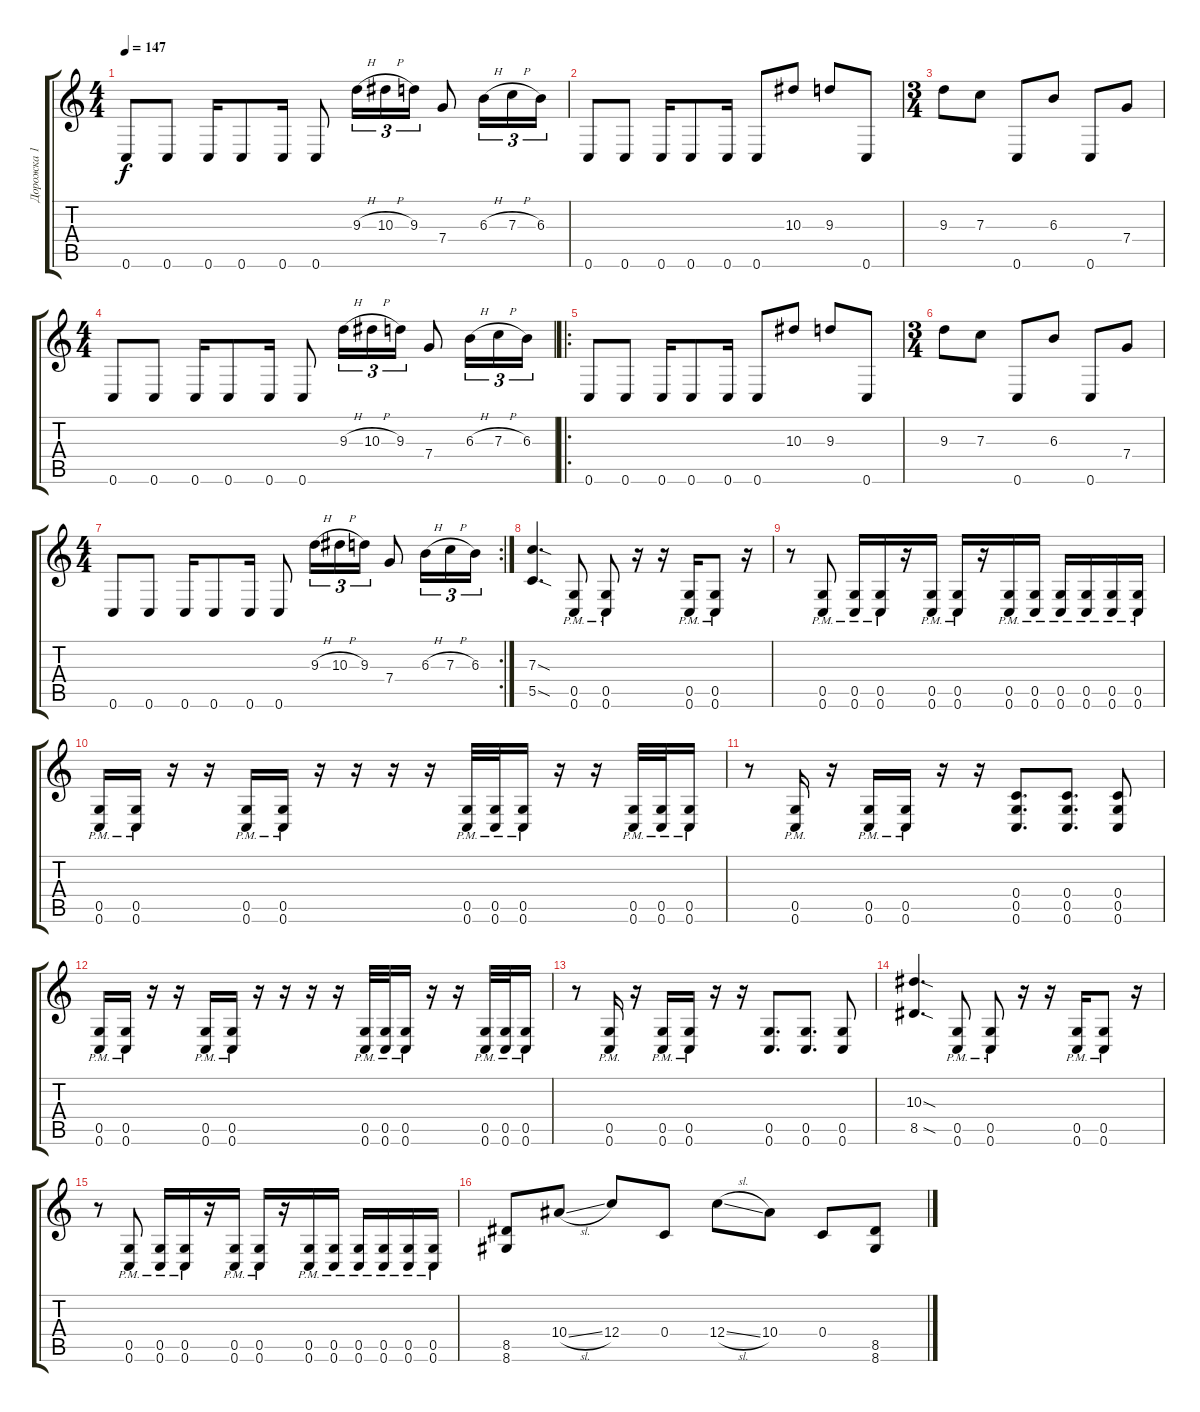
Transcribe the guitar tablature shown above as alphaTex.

\track ("Дорожка 1" "Дорожка 1") {instrument overdrivenguitar}
\staff {score tabs}
\tuning (D4 A3 F3 C3 G2 C2) {hide}
\ts (4 4)
\tempo 147
\clef g2
\ks c
0.6.8{dy f} 0.6.8 0.6.16 0.6.8 0.6.16 0.6.8 9.3{h}.16{tu (3 2)} 10.3{h}.16{tu (3 2)} 9.3.16{tu (3 2)} 7.4.8 6.3{h}.16{tu (3 2)} 7.3{h}.16{tu (3 2)} 6.3.16{tu (3 2)} |
0.6.8 0.6.8 0.6.16 0.6.8 0.6.16 0.6.8 10.3.8 9.3.8 0.6.8 |
\ts (3 4)
9.3.8 7.3.8 0.6.8 6.3.8 0.6.8 7.4.8 |
\ts (4 4)
0.6.8 0.6.8 0.6.16 0.6.8 0.6.16 0.6.8 9.3{h}.16{tu (3 2)} 10.3{h}.16{tu (3 2)} 9.3.16{tu (3 2)} 7.4.8 6.3{h}.16{tu (3 2)} 7.3{h}.16{tu (3 2)} 6.3.16{tu (3 2)} |
\ro
0.6.8 0.6.8 0.6.16 0.6.8 0.6.16 0.6.8 10.3.8 9.3.8 0.6.8 |
\ts (3 4)
9.3.8 7.3.8 0.6.8 6.3.8 0.6.8 7.4.8 |
\rc 2
\ts (4 4)
0.6.8 0.6.8 0.6.16 0.6.8 0.6.16 0.6.8 9.3{h}.16{tu (3 2)} 10.3{h}.16{tu (3 2)} 9.3.16{tu (3 2)} 7.4.8 6.3{h}.16{tu (3 2)} 7.3{h}.16{tu (3 2)} 6.3.16{tu (3 2)} |
(7.3{sod} 5.5{sod}).4{d} (0.5{pm} 0.6{pm}).8 (0.5{pm} 0.6{pm}).8 r.16 r.16 (0.5{pm} 0.6{pm}).16 (0.5{pm} 0.6{pm}).8 r.16 |
r.8 (0.5{pm} 0.6{pm}).8 (0.5{pm} 0.6{pm}).16 (0.5{pm} 0.6{pm}).16 r.16 (0.5{pm} 0.6{pm}).16 (0.5{pm} 0.6{pm}).16 r.16 (0.5{pm} 0.6{pm}).16 (0.5{pm} 0.6{pm}).16 (0.5{pm} 0.6{pm}).16 (0.5{pm} 0.6{pm}).16 (0.5{pm} 0.6{pm}).16 (0.5{pm} 0.6{pm}).16 |
(0.5{pm} 0.6{pm}).16 (0.5{pm} 0.6{pm}).16 r.16 r.16 (0.5{pm} 0.6{pm}).16 (0.5{pm} 0.6{pm}).16 r.16 r.16 r.16 r.16 (0.5{pm} 0.6{pm}).32 (0.5{pm} 0.6{pm}).32 (0.5{pm} 0.6{pm}).16 r.16 r.16 (0.5{pm} 0.6{pm}).32 (0.5{pm} 0.6{pm}).32 (0.5{pm} 0.6{pm}).16 |
r.8 (0.5{pm} 0.6{pm}).16 r.16 (0.5{pm} 0.6{pm}).16 (0.5{pm} 0.6{pm}).16 r.16 r.16 (0.4 0.5 0.6).8{d} (0.4 0.5 0.6).8{d} (0.4 0.5 0.6).8 |
(0.5{pm} 0.6{pm}).16 (0.5{pm} 0.6{pm}).16 r.16 r.16 (0.5{pm} 0.6{pm}).16 (0.5{pm} 0.6{pm}).16 r.16 r.16 r.16 r.16 (0.5{pm} 0.6{pm}).32 (0.5{pm} 0.6{pm}).32 (0.5{pm} 0.6{pm}).16 r.16 r.16 (0.5{pm} 0.6{pm}).32 (0.5{pm} 0.6{pm}).32 (0.5{pm} 0.6{pm}).16 |
r.8 (0.5{pm} 0.6{pm}).16 r.16 (0.5{pm} 0.6{pm}).16 (0.5{pm} 0.6{pm}).16 r.16 r.16 (0.5 0.6).8{d} (0.5 0.6).8{d} (0.5 0.6).8 |
(10.3{sod} 8.5{sod}).4{d} (0.5{pm} 0.6{pm}).8 (0.5{pm} 0.6{pm}).8 r.16 r.16 (0.5{pm} 0.6{pm}).16 (0.5{pm} 0.6{pm}).8 r.16 |
r.8 (0.5{pm} 0.6{pm}).8 (0.5{pm} 0.6{pm}).16 (0.5{pm} 0.6{pm}).16 r.16 (0.5{pm} 0.6{pm}).16 (0.5{pm} 0.6{pm}).16 r.16 (0.5{pm} 0.6{pm}).16 (0.5{pm} 0.6{pm}).16 (0.5{pm} 0.6{pm}).16 (0.5{pm} 0.6{pm}).16 (0.5{pm} 0.6{pm}).16 (0.5{pm} 0.6{pm}).16 |
(8.5 8.6).8 10.4{sl}.8 12.4.8 0.4.8 12.4{sl}.8 10.4.8 0.4.8 (8.5 8.6).8
